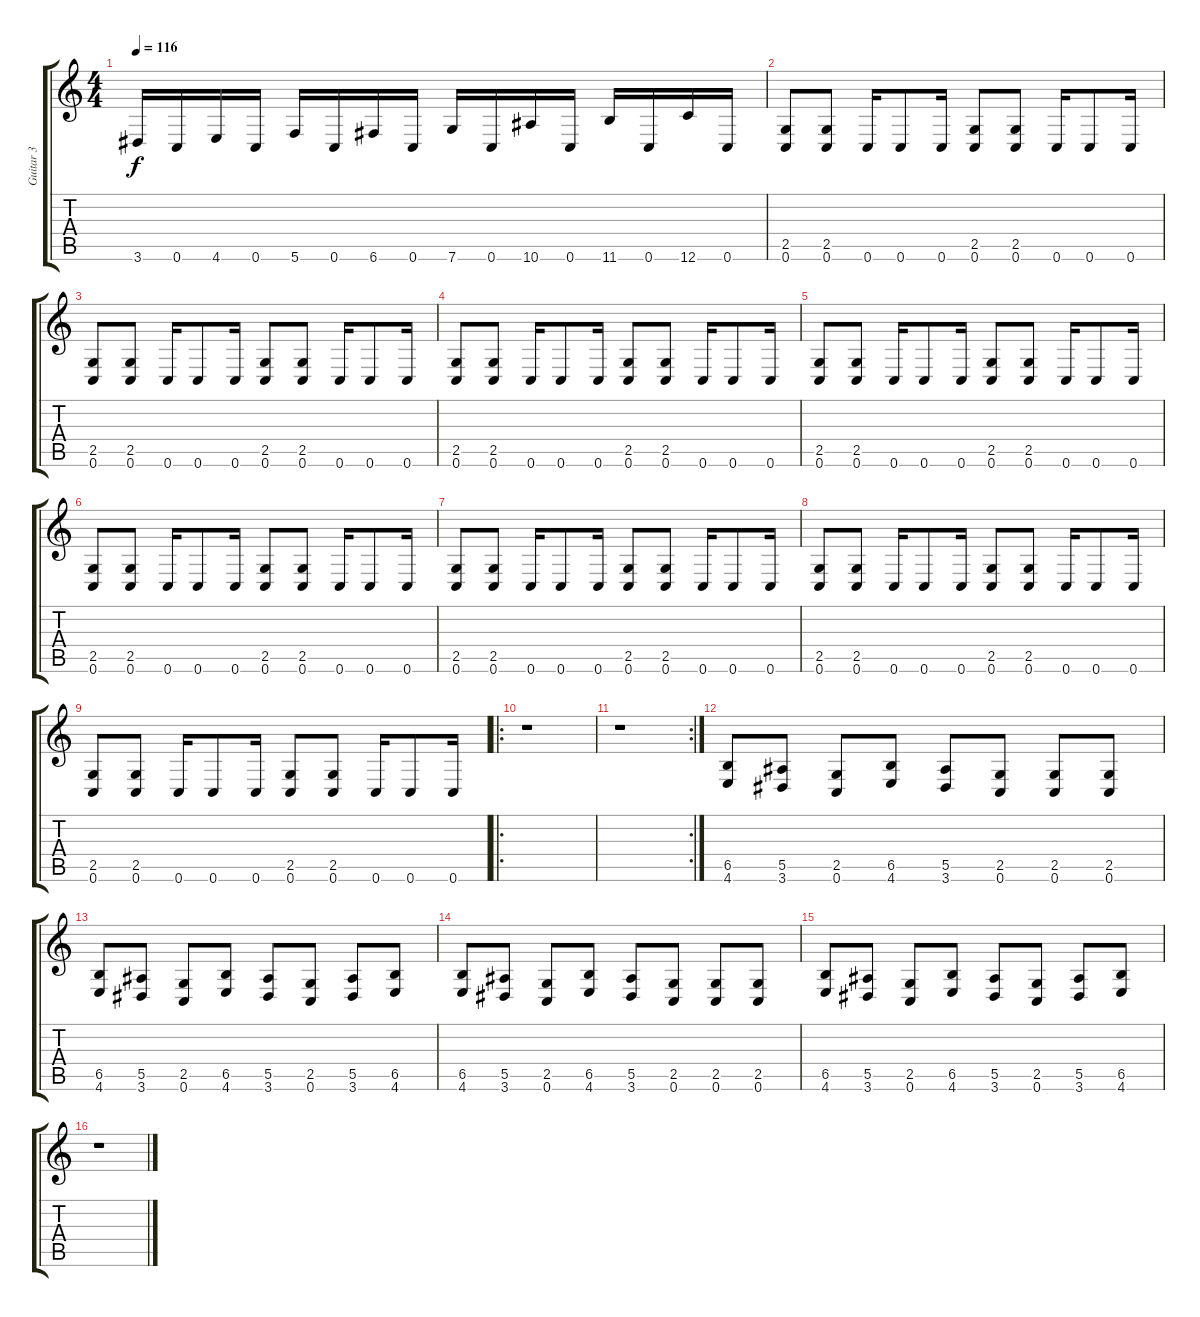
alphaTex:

\track ("Guitar 3" "Guitar 3") {instrument distortionguitar}
\staff {score tabs}
\tuning (C4 G3 Eb3 Bb2 F2 C2) {hide}
\ts (4 4)
\tempo 116
\clef g2
\ks c
3.6.16{dy f} 0.6.16 4.6.16 0.6.16 5.6.16 0.6.16 6.6.16 0.6.16 7.6.16 0.6.16 10.6.16 0.6.16 11.6.16 0.6.16 12.6.16 0.6.16 |
(2.5 0.6).8 (2.5 0.6).8 0.6.16 0.6.8 0.6.16 (2.5 0.6).8 (2.5 0.6).8 0.6.16 0.6.8 0.6.16 |
(2.5 0.6).8 (2.5 0.6).8 0.6.16 0.6.8 0.6.16 (2.5 0.6).8 (2.5 0.6).8 0.6.16 0.6.8 0.6.16 |
(2.5 0.6).8 (2.5 0.6).8 0.6.16 0.6.8 0.6.16 (2.5 0.6).8 (2.5 0.6).8 0.6.16 0.6.8 0.6.16 |
(2.5 0.6).8 (2.5 0.6).8 0.6.16 0.6.8 0.6.16 (2.5 0.6).8 (2.5 0.6).8 0.6.16 0.6.8 0.6.16 |
(2.5 0.6).8 (2.5 0.6).8 0.6.16 0.6.8 0.6.16 (2.5 0.6).8 (2.5 0.6).8 0.6.16 0.6.8 0.6.16 |
(2.5 0.6).8 (2.5 0.6).8 0.6.16 0.6.8 0.6.16 (2.5 0.6).8 (2.5 0.6).8 0.6.16 0.6.8 0.6.16 |
(2.5 0.6).8 (2.5 0.6).8 0.6.16 0.6.8 0.6.16 (2.5 0.6).8 (2.5 0.6).8 0.6.16 0.6.8 0.6.16 |
(2.5 0.6).8 (2.5 0.6).8 0.6.16 0.6.8 0.6.16 (2.5 0.6).8 (2.5 0.6).8 0.6.16 0.6.8 0.6.16 |
\ro
r.1 |
\rc 2
r.1 |
(6.5 4.6).8 (5.5 3.6).8 (2.5 0.6).8 (6.5 4.6).8 (5.5 3.6).8 (2.5 0.6).8 (2.5 0.6).8 (2.5 0.6).8 |
(6.5 4.6).8 (5.5 3.6).8 (2.5 0.6).8 (6.5 4.6).8 (5.5 3.6).8 (2.5 0.6).8 (5.5 3.6).8 (6.5 4.6).8 |
(6.5 4.6).8 (5.5 3.6).8 (2.5 0.6).8 (6.5 4.6).8 (5.5 3.6).8 (2.5 0.6).8 (2.5 0.6).8 (2.5 0.6).8 |
(6.5 4.6).8 (5.5 3.6).8 (2.5 0.6).8 (6.5 4.6).8 (5.5 3.6).8 (2.5 0.6).8 (5.5 3.6).8 (6.5 4.6).8 |
r.1
